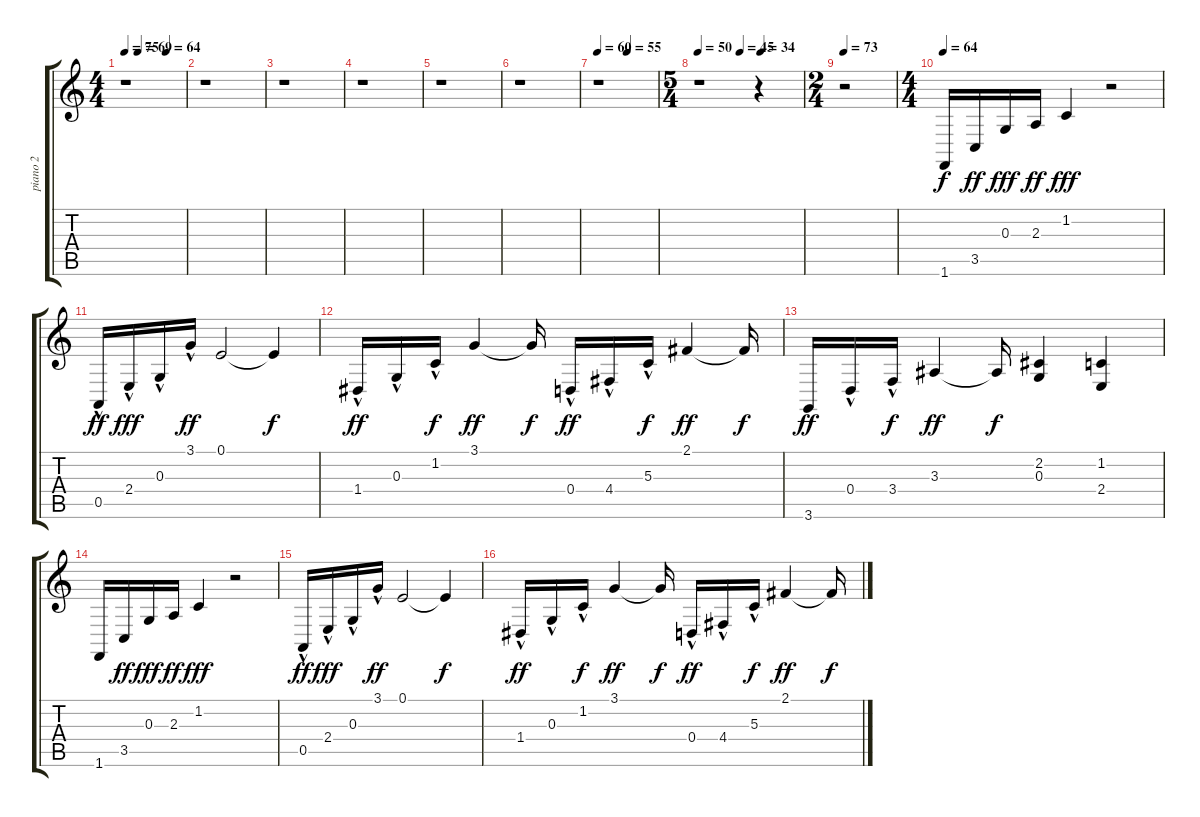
\track ("piano 2" "piano 2") {instrument electricpiano2}
\staff {score tabs}
\tuning (E4 B3 G3 D3 A2 E2) {hide}
\ts (4 4)
\tempo 75
\tempo (69 0.21875)
\tempo (64 0.6875)
\clef g2
\ks c
r.1{dy f} |
r.1 |
r.1 |
r.1 |
r.1 |
r.1 |
\tempo 60
\tempo (55 0.5)
r.1 |
\ts (5 4)
\tempo 50
\tempo (45 0.4)
\tempo (34 0.6)
r.1 r.4 |
\ts (2 4)
\tempo 73
r.2 |
\ts (4 4)
\tempo 64
1.6.16 3.5.16{dy ff} 0.3.16{dy fff} 2.3.16{dy ff} 1.2.4{dy fff} r.2 |
0.5{hac}.16{dy ff} 2.4{hac}.16{dy fff} 0.3{hac}.16 3.1{hac}.16{dy ff} 0.1.2 0.1{t}.4{dy f} |
1.4{hac}.16{dy ff} 0.3{hac}.16 1.2{hac}.16{dy f} 3.1.4{dy ff} 3.1{t}.16{dy f} 0.4{hac}.16{dy ff} 4.4{hac}.16 5.3{hac}.16{dy f} 2.1.4{dy ff} 2.1{t}.16{dy f} |
3.6.16{dy ff} 0.4{hac}.16 3.4{hac}.16{dy f} 3.3.4{dy ff} 3.3{t}.16{dy f} (2.2 0.3).4 (1.2 2.4).4 |
1.6.16 3.5.16{dy ff} 0.3.16{dy fff} 2.3.16{dy ff} 1.2.4{dy fff} r.2 |
0.5{hac}.16{dy ff} 2.4{hac}.16{dy fff} 0.3{hac}.16 3.1{hac}.16{dy ff} 0.1.2 0.1{t}.4{dy f} |
1.4{hac}.16{dy ff} 0.3{hac}.16 1.2{hac}.16{dy f} 3.1.4{dy ff} 3.1{t}.16{dy f} 0.4{hac}.16{dy ff} 4.4{hac}.16 5.3{hac}.16{dy f} 2.1.4{dy ff} 2.1{t}.16{dy f}
